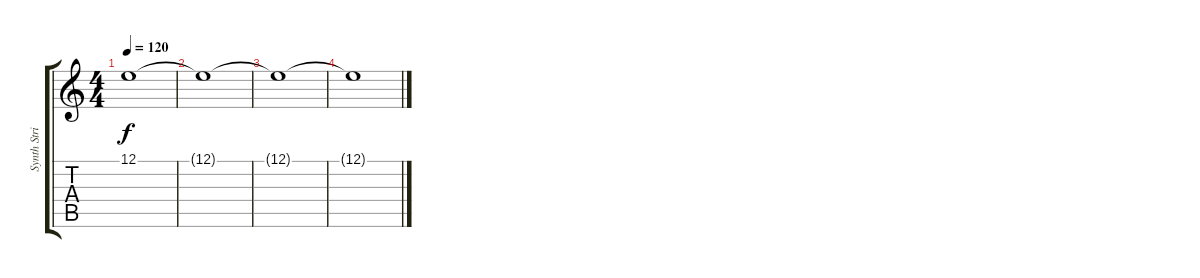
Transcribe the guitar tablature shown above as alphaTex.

\track ("Synth Strings" "Synth Stri") {instrument stringensemble2}
\staff {score tabs}
\tuning (E4 B3 G3 D3 A2 E2) {hide}
\ts (4 4)
\tempo 120
\clef g2
\ks c
12.1{t}.1{dy f} |
12.1{t}.1 |
12.1{t}.1 |
12.1{t}.1
